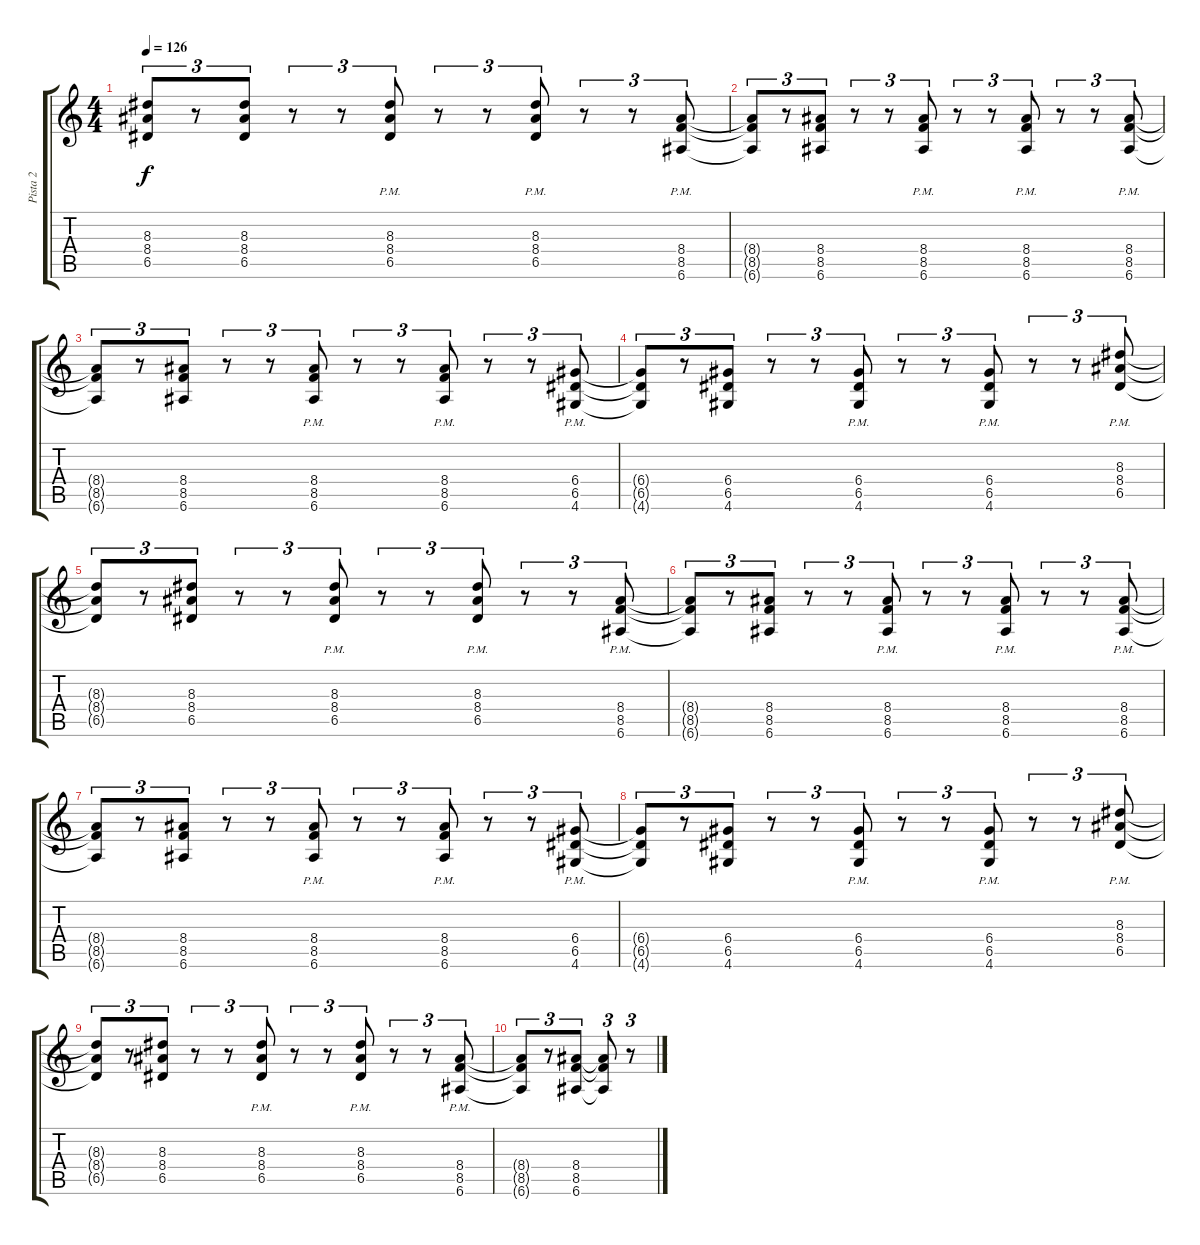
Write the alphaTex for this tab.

\track ("Pista 2" "Pista 2") {instrument distortionguitar}
\staff {score tabs}
\tuning (E4 B3 G3 D3 A2 E2) {hide}
\ts (4 4)
\tempo 126
\clef g2
\ks c
(8.3{t} 8.4{t} 6.5{t}).8{tu (3 2) dy f} r.8{tu (3 2)} (8.3 8.4 6.5).8{tu (3 2)} r.8{tu (3 2)} r.8{tu (3 2)} (8.3 8.4{pm} 6.5{pm}).8{tu (3 2)} r.8{tu (3 2)} r.8{tu (3 2)} (8.3 8.4{pm} 6.5{pm}).8{tu (3 2)} r.8{tu (3 2)} r.8{tu (3 2)} (8.4{pm} 8.5 6.6).8{tu (3 2)} |
(8.4{t} 8.5{t} 6.6{t}).8{tu (3 2)} r.8{tu (3 2)} (8.4 8.5 6.6).8{tu (3 2)} r.8{tu (3 2)} r.8{tu (3 2)} (8.4{pm} 8.5{pm} 6.6{pm}).8{tu (3 2)} r.8{tu (3 2)} r.8{tu (3 2)} (8.4{pm} 8.5{pm} 6.6{pm}).8{tu (3 2)} r.8{tu (3 2)} r.8{tu (3 2)} (8.4{pm} 8.5 6.6{pm}).8{tu (3 2)} |
(8.4{t} 8.5{t} 6.6{t}).8{tu (3 2)} r.8{tu (3 2)} (8.4 8.5 6.6).8{tu (3 2)} r.8{tu (3 2)} r.8{tu (3 2)} (8.4{pm} 8.5{pm} 6.6{pm}).8{tu (3 2)} r.8{tu (3 2)} r.8{tu (3 2)} (8.4{pm} 8.5{pm} 6.6{pm}).8{tu (3 2)} r.8{tu (3 2)} r.8{tu (3 2)} (6.4{pm} 6.5 4.6).8{tu (3 2)} |
(6.4{t} 6.5{t} 4.6{t}).8{tu (3 2)} r.8{tu (3 2)} (6.4 6.5 4.6).8{tu (3 2)} r.8{tu (3 2)} r.8{tu (3 2)} (6.4{pm} 6.5{pm} 4.6).8{tu (3 2)} r.8{tu (3 2)} r.8{tu (3 2)} (6.4{pm} 6.5{pm} 4.6).8{tu (3 2)} r.8{tu (3 2)} r.8{tu (3 2)} (8.3 8.4{pm} 6.5).8{tu (3 2)} |
(8.3{t} 8.4{t} 6.5{t}).8{tu (3 2)} r.8{tu (3 2)} (8.3 8.4 6.5).8{tu (3 2)} r.8{tu (3 2)} r.8{tu (3 2)} (8.3 8.4{pm} 6.5{pm}).8{tu (3 2)} r.8{tu (3 2)} r.8{tu (3 2)} (8.3 8.4{pm} 6.5{pm}).8{tu (3 2)} r.8{tu (3 2)} r.8{tu (3 2)} (8.4{pm} 8.5 6.6).8{tu (3 2)} |
(8.4{t} 8.5{t} 6.6{t}).8{tu (3 2)} r.8{tu (3 2)} (8.4 8.5 6.6).8{tu (3 2)} r.8{tu (3 2)} r.8{tu (3 2)} (8.4{pm} 8.5{pm} 6.6{pm}).8{tu (3 2)} r.8{tu (3 2)} r.8{tu (3 2)} (8.4{pm} 8.5{pm} 6.6{pm}).8{tu (3 2)} r.8{tu (3 2)} r.8{tu (3 2)} (8.4{pm} 8.5 6.6{pm}).8{tu (3 2)} |
(8.4{t} 8.5{t} 6.6{t}).8{tu (3 2)} r.8{tu (3 2)} (8.4 8.5 6.6).8{tu (3 2)} r.8{tu (3 2)} r.8{tu (3 2)} (8.4{pm} 8.5{pm} 6.6{pm}).8{tu (3 2)} r.8{tu (3 2)} r.8{tu (3 2)} (8.4{pm} 8.5{pm} 6.6{pm}).8{tu (3 2)} r.8{tu (3 2)} r.8{tu (3 2)} (6.4{pm} 6.5 4.6).8{tu (3 2)} |
(6.4{t} 6.5{t} 4.6{t}).8{tu (3 2)} r.8{tu (3 2)} (6.4 6.5 4.6).8{tu (3 2)} r.8{tu (3 2)} r.8{tu (3 2)} (6.4{pm} 6.5{pm} 4.6).8{tu (3 2)} r.8{tu (3 2)} r.8{tu (3 2)} (6.4{pm} 6.5{pm} 4.6).8{tu (3 2)} r.8{tu (3 2)} r.8{tu (3 2)} (8.3 8.4{pm} 6.5).8{tu (3 2)} |
(8.3{t} 8.4{t} 6.5{t}).8{tu (3 2)} r.8{tu (3 2)} (8.3 8.4 6.5).8{tu (3 2)} r.8{tu (3 2)} r.8{tu (3 2)} (8.3 8.4{pm} 6.5{pm}).8{tu (3 2)} r.8{tu (3 2)} r.8{tu (3 2)} (8.3 8.4{pm} 6.5{pm}).8{tu (3 2)} r.8{tu (3 2)} r.8{tu (3 2)} (8.4{pm} 8.5 6.6).8{tu (3 2)} |
(8.4{t} 8.5{t} 6.6{t}).8{tu (3 2)} r.8{tu (3 2)} (8.4 8.5 6.6).8{tu (3 2)} (8.4{t} 8.5{t} 6.6{t}).8{tu (3 2)} r.8{tu (3 2)}
